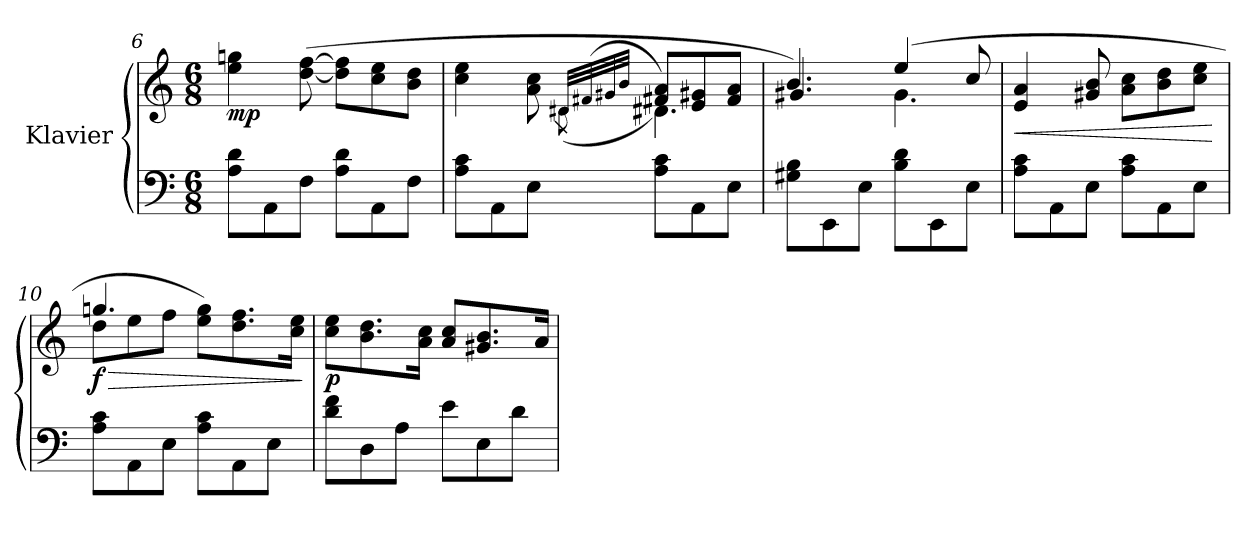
**kern	**kern	**dynam
*part1	*part1	*part1
*staff2	*staff1	*staff1/2
*I"Klavier	*	*
*clefF4	*clefG2	*
*k[]	*k[]	*
*M6/8	*M6/8	*
=6	=6	=6
!	!	!LO:DY:b
8A\ 8d\L	4ee\ 4ggn\	mp
8AA\	.	.
8F\J	(>[8dd\ [8ff\	.
8A\ 8d\L	8dd\] 8ff\]L	.
8AA\	8cc\ 8ee\	.
8F\J	8b\ 8dd\J	.
!!LO:LB:g=z
=7	=7	=7
*	*^	*
8A\ 8c\L	4cc\ 4ee\	4.ryy	.
8AA\	.	.	.
8E\J	8a\ 8cc\	.	.
.	(<32qd#X/LLL	.	.
.	(<32qf#X/	.	.
.	32qg#X/	.	.
.	32qb/JJJ	8qd#\	.
8A\ 8c\L	8f#/ 8a/L)	4.d#\)	.
8AA\	8e/ 8g#X/	.	.
8E\J	8f#/ 8a/J	.	.
=8	=8	=8	=8
8G#X\ 8B\L	4.b/)	4.g#X/	.
8EE\	.	.	.
8E\J	.	.	.
8B\ 8d\L	(>4ee/	4.g#\	.
8EE\	.	.	.
8E\J	8cc/	.	.
*	*v	*v	*
=9	=9	=9
!	!	!LO:HP:b
8A\ 8c\L	4e/ 4a/	<
8AA\	.	.
8E\J	8g#X/ 8b/	.
8A\ 8c\L	8a\ 8cc\L	.
8AA\	8b\ 8dd\	.
8E\J	8cc\ 8ee\J	.
.	.	[
=10	=10	=10
!	!	!LO:HP:b
*	*^	*
!	!	!	!LO:DY:n=1:b
8A\ 8c\L	8dd\L	4.ggn/	> f
8AA\	8ee\	.	.
8E\J	8ff\J	.	.
8A\ 8c\L	8ee\ 8gg\L)	4.ryy	.
8AA\	8.dd\ 8.ff\	.	.
8E\J	.	.	.
.	16cc\ 16ee\Jk	.	.
*	*v	*v	*
.	.	]
=11	=11	=11
!	!	!LO:DY:b
8d\ 8f\L	8cc\ 8ee\L	p
8D\	8.b\ 8.dd\	.
8A\J	.	.
.	16a\ 16cc\Jk	.
8e\L	8a/ 8cc/L	.
8E\	8.g#X/ 8.b/	.
8d\J	.	.
.	16a/Jk	.
=	=	=
*-	*-	*-
